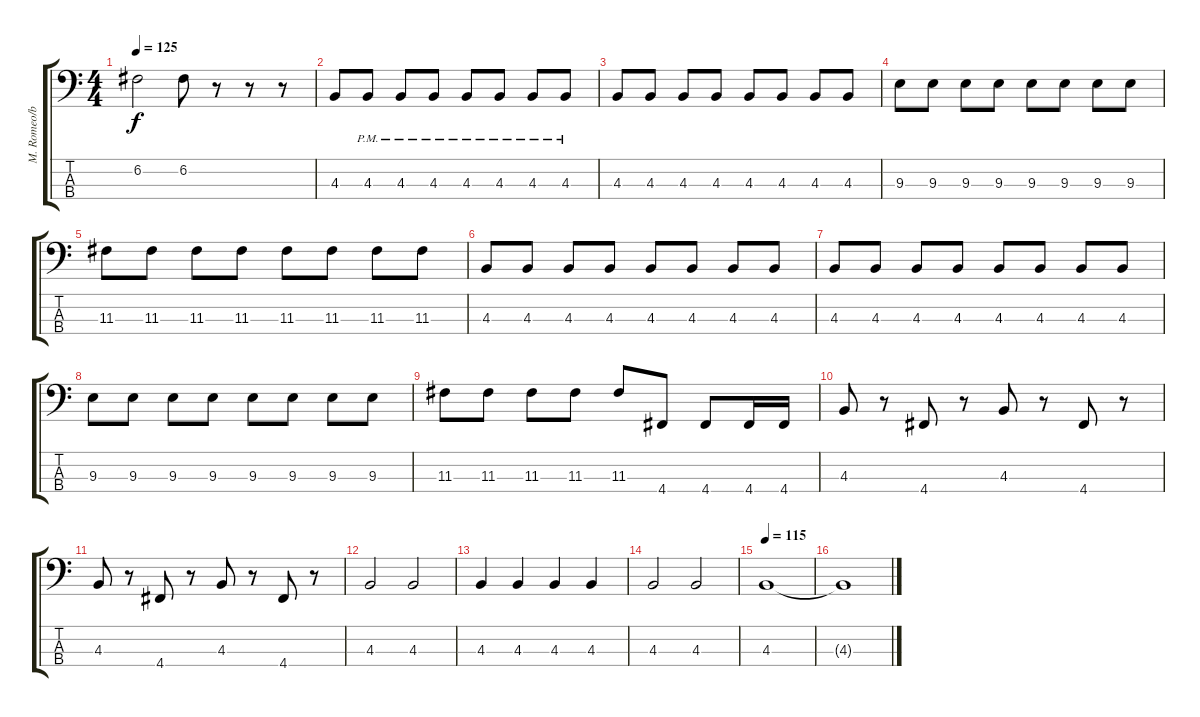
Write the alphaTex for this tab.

\track ("M. Romeo/baixo" "M. Romeo/b") {instrument electricbasspick}
\staff {score tabs}
\tuning (F2 C2 G1 D1) {hide}
\ts (4 4)
\tempo 125
\clef f4
\ks c
6.2{t}.2{dy f} 6.2.8 r.8 r.8 r.8 |
4.3.8 4.3{pm}.8 4.3{pm}.8 4.3{pm}.8 4.3{pm}.8 4.3{pm}.8 4.3{pm}.8 4.3{pm}.8 |
4.3.8 4.3.8 4.3.8 4.3.8 4.3.8 4.3.8 4.3.8 4.3.8 |
9.3.8 9.3.8 9.3.8 9.3.8 9.3.8 9.3.8 9.3.8 9.3.8 |
11.3.8 11.3.8 11.3.8 11.3.8 11.3.8 11.3.8 11.3.8 11.3.8 |
4.3.8 4.3.8 4.3.8 4.3.8 4.3.8 4.3.8 4.3.8 4.3.8 |
4.3.8 4.3.8 4.3.8 4.3.8 4.3.8 4.3.8 4.3.8 4.3.8 |
9.3.8 9.3.8 9.3.8 9.3.8 9.3.8 9.3.8 9.3.8 9.3.8 |
11.3.8 11.3.8 11.3.8 11.3.8 11.3.8 4.4.8 4.4.8 4.4.16 4.4.16 |
4.3.8 r.8 4.4.8 r.8 4.3.8 r.8 4.4.8 r.8 |
4.3.8 r.8 4.4.8 r.8 4.3.8 r.8 4.4.8 r.8 |
4.3.2 4.3.2 |
4.3.4 4.3.4 4.3.4 4.3.4 |
4.3.2 4.3.2 |
\tempo 115
4.3.1 |
4.3{t}.1
